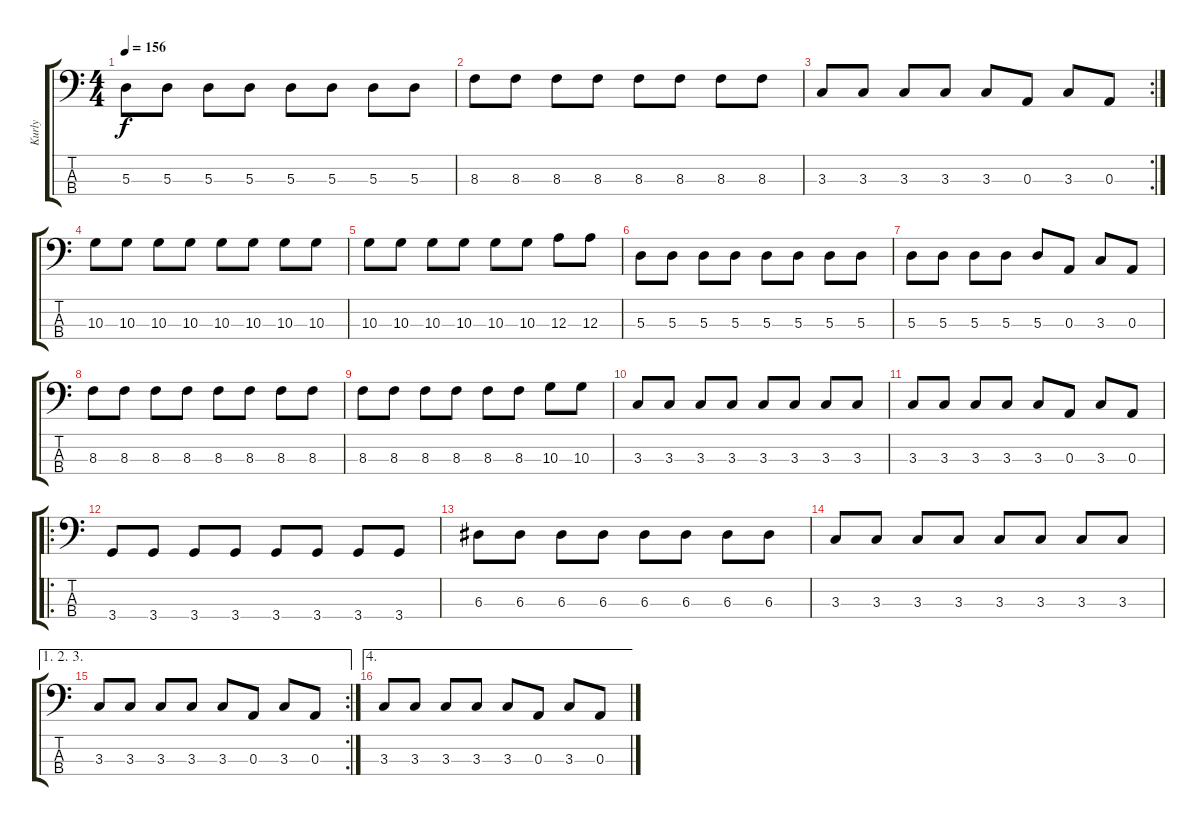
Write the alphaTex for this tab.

\track ("Kurly" "Kurly") {instrument electricbasspick}
\staff {score tabs}
\tuning (G2 D2 A1 E1) {hide}
\ts (4 4)
\tempo 156
\clef f4
\ks c
5.3.8{dy f} 5.3.8 5.3.8 5.3.8 5.3.8 5.3.8 5.3.8 5.3.8 |
8.3.8 8.3.8 8.3.8 8.3.8 8.3.8 8.3.8 8.3.8 8.3.8 |
\rc 2
3.3.8 3.3.8 3.3.8 3.3.8 3.3.8 0.3.8 3.3.8 0.3.8 |
10.3.8 10.3.8 10.3.8 10.3.8 10.3.8 10.3.8 10.3.8 10.3.8 |
10.3.8 10.3.8 10.3.8 10.3.8 10.3.8 10.3.8 12.3.8 12.3.8 |
5.3.8 5.3.8 5.3.8 5.3.8 5.3.8 5.3.8 5.3.8 5.3.8 |
5.3.8 5.3.8 5.3.8 5.3.8 5.3.8 0.3.8 3.3.8 0.3.8 |
8.3.8 8.3.8 8.3.8 8.3.8 8.3.8 8.3.8 8.3.8 8.3.8 |
8.3.8 8.3.8 8.3.8 8.3.8 8.3.8 8.3.8 10.3.8 10.3.8 |
3.3.8 3.3.8 3.3.8 3.3.8 3.3.8 3.3.8 3.3.8 3.3.8 |
3.3.8 3.3.8 3.3.8 3.3.8 3.3.8 0.3.8 3.3.8 0.3.8 |
\ro
3.4.8 3.4.8 3.4.8 3.4.8 3.4.8 3.4.8 3.4.8 3.4.8 |
6.3.8 6.3.8 6.3.8 6.3.8 6.3.8 6.3.8 6.3.8 6.3.8 |
3.3.8 3.3.8 3.3.8 3.3.8 3.3.8 3.3.8 3.3.8 3.3.8 |
\ae (1 2 3)
\rc 2
3.3.8 3.3.8 3.3.8 3.3.8 3.3.8 0.3.8 3.3.8 0.3.8 |
\ae 4
3.3.8 3.3.8 3.3.8 3.3.8 3.3.8 0.3.8 3.3.8 0.3.8
